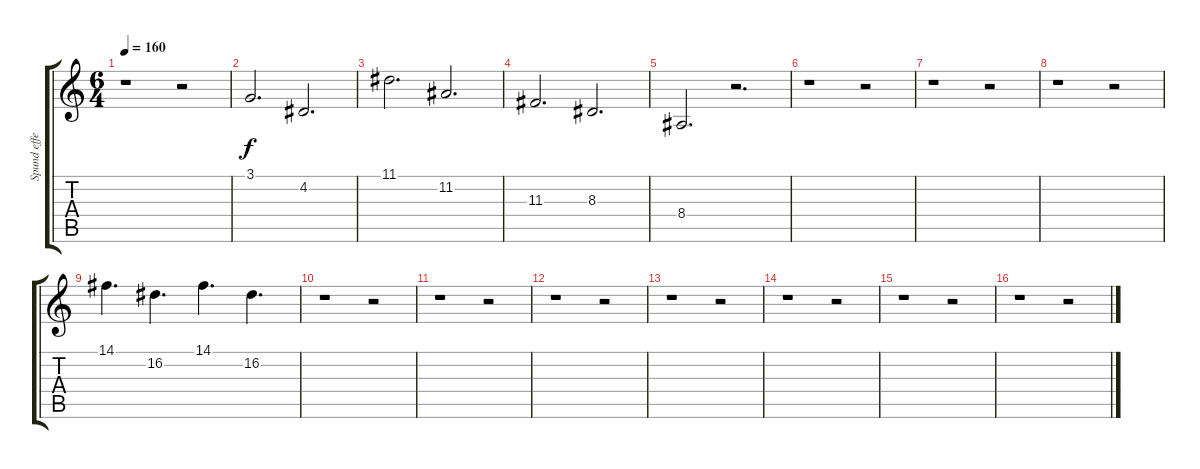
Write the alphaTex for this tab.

\track ("Spund effects" "Spund effe") {instrument whistle}
\staff {score tabs}
\tuning (E4 B3 G3 D3 A2 E2) {hide}
\ts (6 4)
\tempo 160
\clef g2
\ks c
r.1{dy f} r.2 |
3.1.2{d} 4.2.2{d} |
11.1.2{d} 11.2.2{d} |
11.3.2{d} 8.3.2{d} |
8.4.2{d} r.2{d} |
r.1 r.2 |
r.1 r.2 |
r.1 r.2 |
14.1.4{d instrument fx5brightness} 16.2.4{d} 14.1.4{d} 16.2.4{d} |
r.1 r.2 |
r.1 r.2 |
r.1 r.2 |
r.1 r.2 |
r.1 r.2 |
r.1 r.2 |
r.1 r.2
